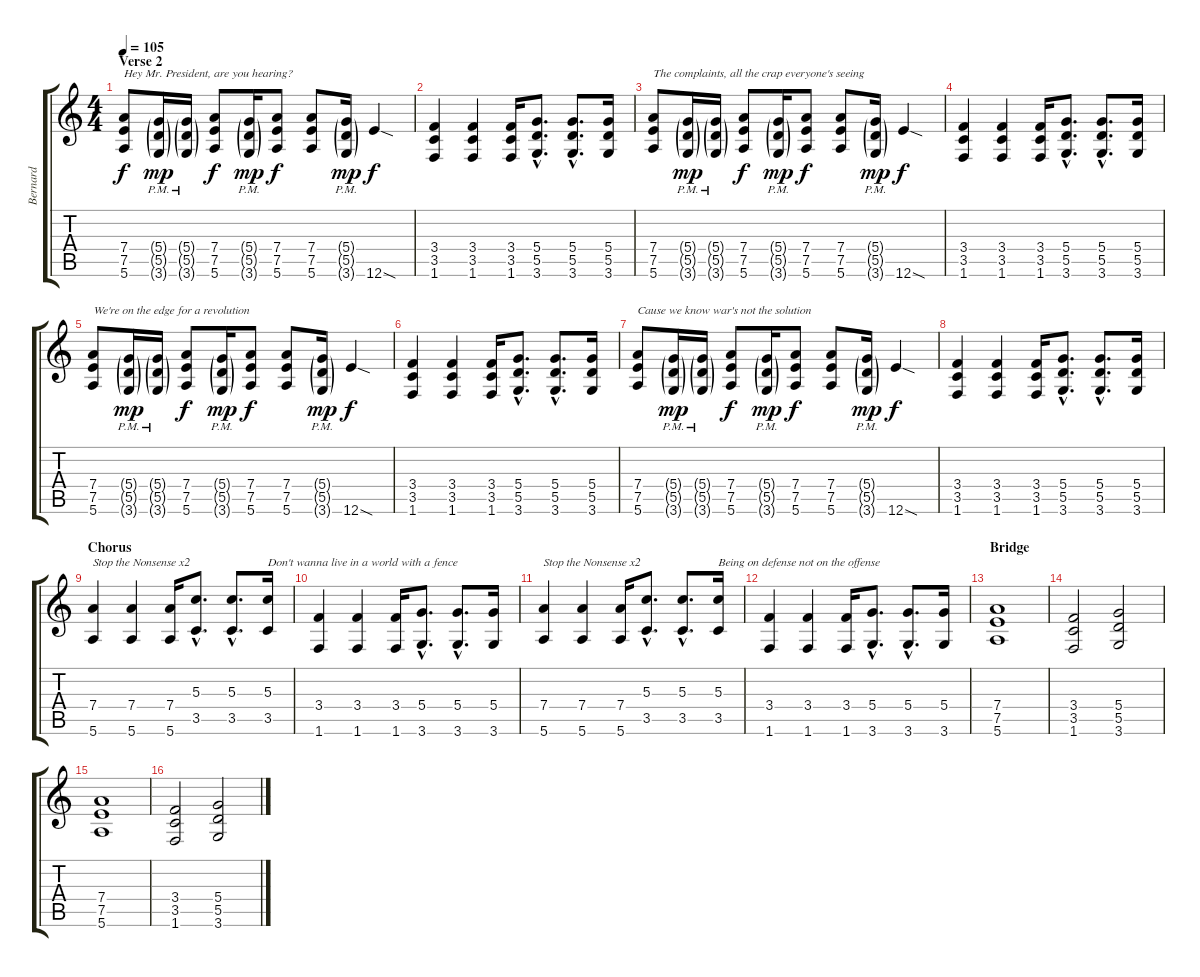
\track ("Bernard" "Bernard") {instrument distortionguitar}
\staff {score tabs}
\tuning (E4 B3 G3 D3 A2 E2) {hide}
\ts (4 4)
\section ("" "Verse 2")
\tempo 105
\clef g2
\ks c
(7.4 7.5 5.6).8{txt "Hey Mr. President, are you hearing?" dy f volume 6 instrument distortionguitar} (5.4{g pm} 5.5{g} 3.6{g}).16{dy mp} (5.4{g pm} 5.5{g} 3.6{g}).16 (7.4 7.5 5.6).8{dy f} (5.4{g} 5.5{g pm} 3.6{g}).16{dy mp} (7.4 7.5 5.6).8{dy f} (7.4 7.5 5.6).8 (5.4{g pm} 5.5{g} 3.6{g}).16{dy mp} 12.6{sod}.4{dy f} |
(3.4 3.5 1.6).4 (3.4 3.5 1.6).4 (3.4 3.5 1.6).16 (5.4{hac} 5.5{hac} 3.6{hac}).8{d} (5.4{hac} 5.5{hac} 3.6{hac}).8{d} (5.4 5.5 3.6).16 |
(7.4 7.5 5.6).8{txt "The complaints, all the crap everyone's seeing"} (5.4{g pm} 5.5{g} 3.6{g}).16{dy mp} (5.4{g pm} 5.5{g} 3.6{g}).16 (7.4 7.5 5.6).8{dy f} (5.4{g} 5.5{g pm} 3.6{g}).16{dy mp} (7.4 7.5 5.6).8{dy f} (7.4 7.5 5.6).8 (5.4{g pm} 5.5{g} 3.6{g}).16{dy mp} 12.6{sod}.4{dy f} |
(3.4 3.5 1.6).4 (3.4 3.5 1.6).4 (3.4 3.5 1.6).16 (5.4{hac} 5.5{hac} 3.6{hac}).8{d} (5.4{hac} 5.5{hac} 3.6{hac}).8{d} (5.4 5.5 3.6).16 |
(7.4 7.5 5.6).8{txt "We're on the edge for a revolution"} (5.4{g pm} 5.5{g} 3.6{g}).16{dy mp} (5.4{g pm} 5.5{g} 3.6{g}).16 (7.4 7.5 5.6).8{dy f} (5.4{g} 5.5{g pm} 3.6{g}).16{dy mp} (7.4 7.5 5.6).8{dy f} (7.4 7.5 5.6).8 (5.4{g pm} 5.5{g} 3.6{g}).16{dy mp} 12.6{sod}.4{dy f} |
(3.4 3.5 1.6).4 (3.4 3.5 1.6).4 (3.4 3.5 1.6).16 (5.4{hac} 5.5{hac} 3.6{hac}).8{d} (5.4{hac} 5.5{hac} 3.6{hac}).8{d} (5.4 5.5 3.6).16 |
(7.4 7.5 5.6).8{txt "Cause we know war's not the solution"} (5.4{g pm} 5.5{g} 3.6{g}).16{dy mp} (5.4{g pm} 5.5{g} 3.6{g}).16 (7.4 7.5 5.6).8{dy f} (5.4{g} 5.5{g pm} 3.6{g}).16{dy mp} (7.4 7.5 5.6).8{dy f} (7.4 7.5 5.6).8 (5.4{g pm} 5.5{g} 3.6{g}).16{dy mp} 12.6{sod}.4{dy f} |
(3.4 3.5 1.6).4 (3.4 3.5 1.6).4 (3.4 3.5 1.6).16 (5.4{hac} 5.5{hac} 3.6{hac}).8{d} (5.4{hac} 5.5{hac} 3.6{hac}).8{d} (5.4 5.5 3.6).16 |
\section ("" "Chorus")
(7.4 5.6).4{txt "Stop the Nonsense x2" volume 8 instrument distortionguitar} (7.4 5.6).4 (7.4 5.6).16 (5.3{hac} 3.5{hac}).8{d} (5.3{hac} 3.5{hac}).8{d} (5.3 3.5).16{txt "Don't wanna live in a world with a fence"} |
(3.4 1.6).4 (3.4 1.6).4 (3.4 1.6).16 (5.4{hac} 3.6{hac}).8{d} (5.4{hac} 3.6{hac}).8{d} (5.4 3.6).16 |
(7.4 5.6).4{txt "Stop the Nonsense x2"} (7.4 5.6).4 (7.4 5.6).16 (5.3{hac} 3.5{hac}).8{d} (5.3{hac} 3.5{hac}).8{d} (5.3 3.5).16{txt "Being on defense not on the offense"} |
(3.4 1.6).4 (3.4 1.6).4 (3.4 1.6).16 (5.4{hac} 3.6{hac}).8{d} (5.4{hac} 3.6{hac}).8{d} (5.4 3.6).16 |
\section ("" "Bridge")
(7.4 7.5 5.6).1 |
(3.4 3.5 1.6).2 (5.4 5.5 3.6).2 |
(7.4 7.5 5.6).1 |
(3.4 3.5 1.6).2 (5.4 5.5 3.6).2
